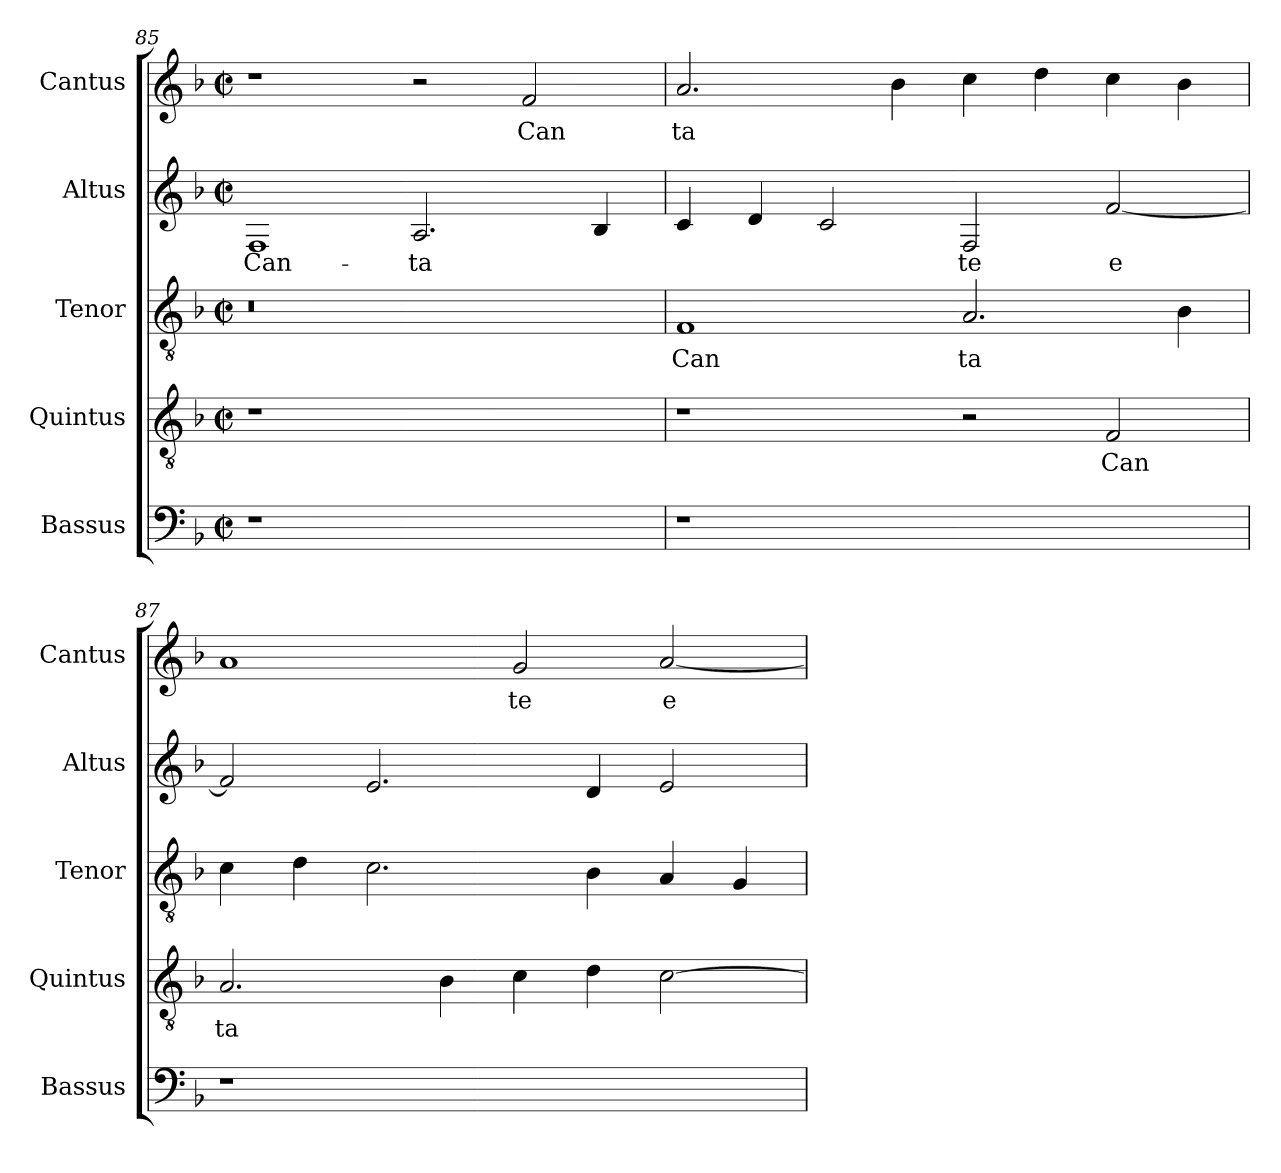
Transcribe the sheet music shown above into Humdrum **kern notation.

**kern	**kern	**text	**kern	**text	**kern	**text	**kern	**text
*part5	*part4	*part4	*part3	*part3	*part2	*part2	*part1	*part1
*staff5	*staff4	*staff4	*staff3	*staff3	*staff2	*staff2	*staff1	*staff1
*I"Bassus	*I"Quintus	*	*I"Tenor	*	*I"Altus	*	*I"Cantus	*
*I'Bassus	*I'Quintus	*	*I'Tenor	*	*I'Altus	*	*I'Cantus	*
!!LO:PB:g=z
*clefF4	*clefGv2	*	*clefGv2	*	*clefG2	*	*clefG2	*
*k[b-]	*k[b-]	*	*k[b-]	*	*k[b-]	*	*k[b-]	*
*F:	*F:	*	*F:	*	*F:	*	*F:	*
*M2/2	*M2/2	*	*M2/2	*	*M2/2	*	*M2/2	*
*met(c|)	*met(c|)	*	*met(c|)	*	*met(c|)	*	*met(c|)	*
=85	=85	=85	=85	=85	=85	=85	=85	=85
!	!	!	!	!	!	!LO:LY:b:cj	!	!
1r	1r	.	0r	.	1F	Can-	1r	.
!	!	!	!	!	!	!LO:LY:b:cj	!	!
1ryy	1ryy	.	.	.	2.A/	-ta-	2r	.
!	!	!	!	!	!	!	!	!LO:LY:b:cj
.	.	.	.	.	.	.	2f/	Can
!	!	!	!	!	!	!LO:LY:b:cj	!	!
.	.	.	.	.	4B-/	--	.	.
=86	=86	=86	=86	=86	=86	=86	=86	=86
!	!	!	!	!LO:LY:b:cj	!	!LO:LY:b:cj	!	!LO:LY:b:cj
1r	1r	.	1F	Can	4c/	--	2.a/	ta
!	!	!	!	!	!	!LO:LY:b:cj	!	!
.	.	.	.	.	4d/	--	.	.
!	!	!	!	!	!	!LO:LY:b:cj	!	!
.	.	.	.	.	2c/	--	.	.
!	!	!	!	!	!	!	!	!LO:LY:b:cj
.	.	.	.	.	.	.	4b-\	.
!	!	!	!	!LO:LY:b:cj	!	!LO:LY:b:cj	!	!LO:LY:b:cj
1ryy	2r	.	2.A/	ta	2F/	-te	4cc\	.
!	!	!	!	!	!	!	!	!LO:LY:b:cj
.	.	.	.	.	.	.	4dd\	.
!	!	!LO:LY:b:cj	!	!	!	!LO:LY:b:cj	!	!LO:LY:b:cj
.	2F/	Can	.	.	[<2f/	e-	4cc\	.
!	!	!	!	!LO:LY:b:cj	!	!	!	!LO:LY:b:cj
.	.	.	4B-\	.	.	.	4b-\	.
=87	=87	=87	=87	=87	=87	=87	=87	=87
!	!	!LO:LY:b:cj	!	!LO:LY:b:cj	!	!LO:LY:b:cj	!	!LO:LY:b:cj
1r	2.A/	ta	4c\	.	2f/]	--	1a	.
!	!	!	!	!LO:LY:b:cj	!	!	!	!
.	.	.	4d\	.	.	.	.	.
!	!	!	!	!LO:LY:b:cj	!	!LO:LY:b:cj	!	!
.	.	.	2.c\	.	2.e/	--	.	.
!	!	!LO:LY:b:cj	!	!	!	!	!	!
.	4B-\	.	.	.	.	.	.	.
!	!	!LO:LY:b:cj	!	!	!	!	!	!LO:LY:b:cj
1ryy	4c\	.	.	.	.	.	2g/	te
!	!	!LO:LY:b:cj	!	!LO:LY:b:cj	!	!LO:LY:b:cj	!	!
.	4d\	.	4B-\	.	4d/	--	.	.
!	!	!LO:LY:b:cj	!	!LO:LY:b:cj	!	!LO:LY:b:cj	!	!LO:LY:b:cj
.	[>2c\	.	4A/	.	2e/	--	[<2a/	e
!	!	!	!	!LO:LY:b:cj	!	!	!	!
.	.	.	4G/	.	.	.	.	.
=	=	=	=	=	=	=	=	=
*-	*-	*-	*-	*-	*-	*-	*-	*-
